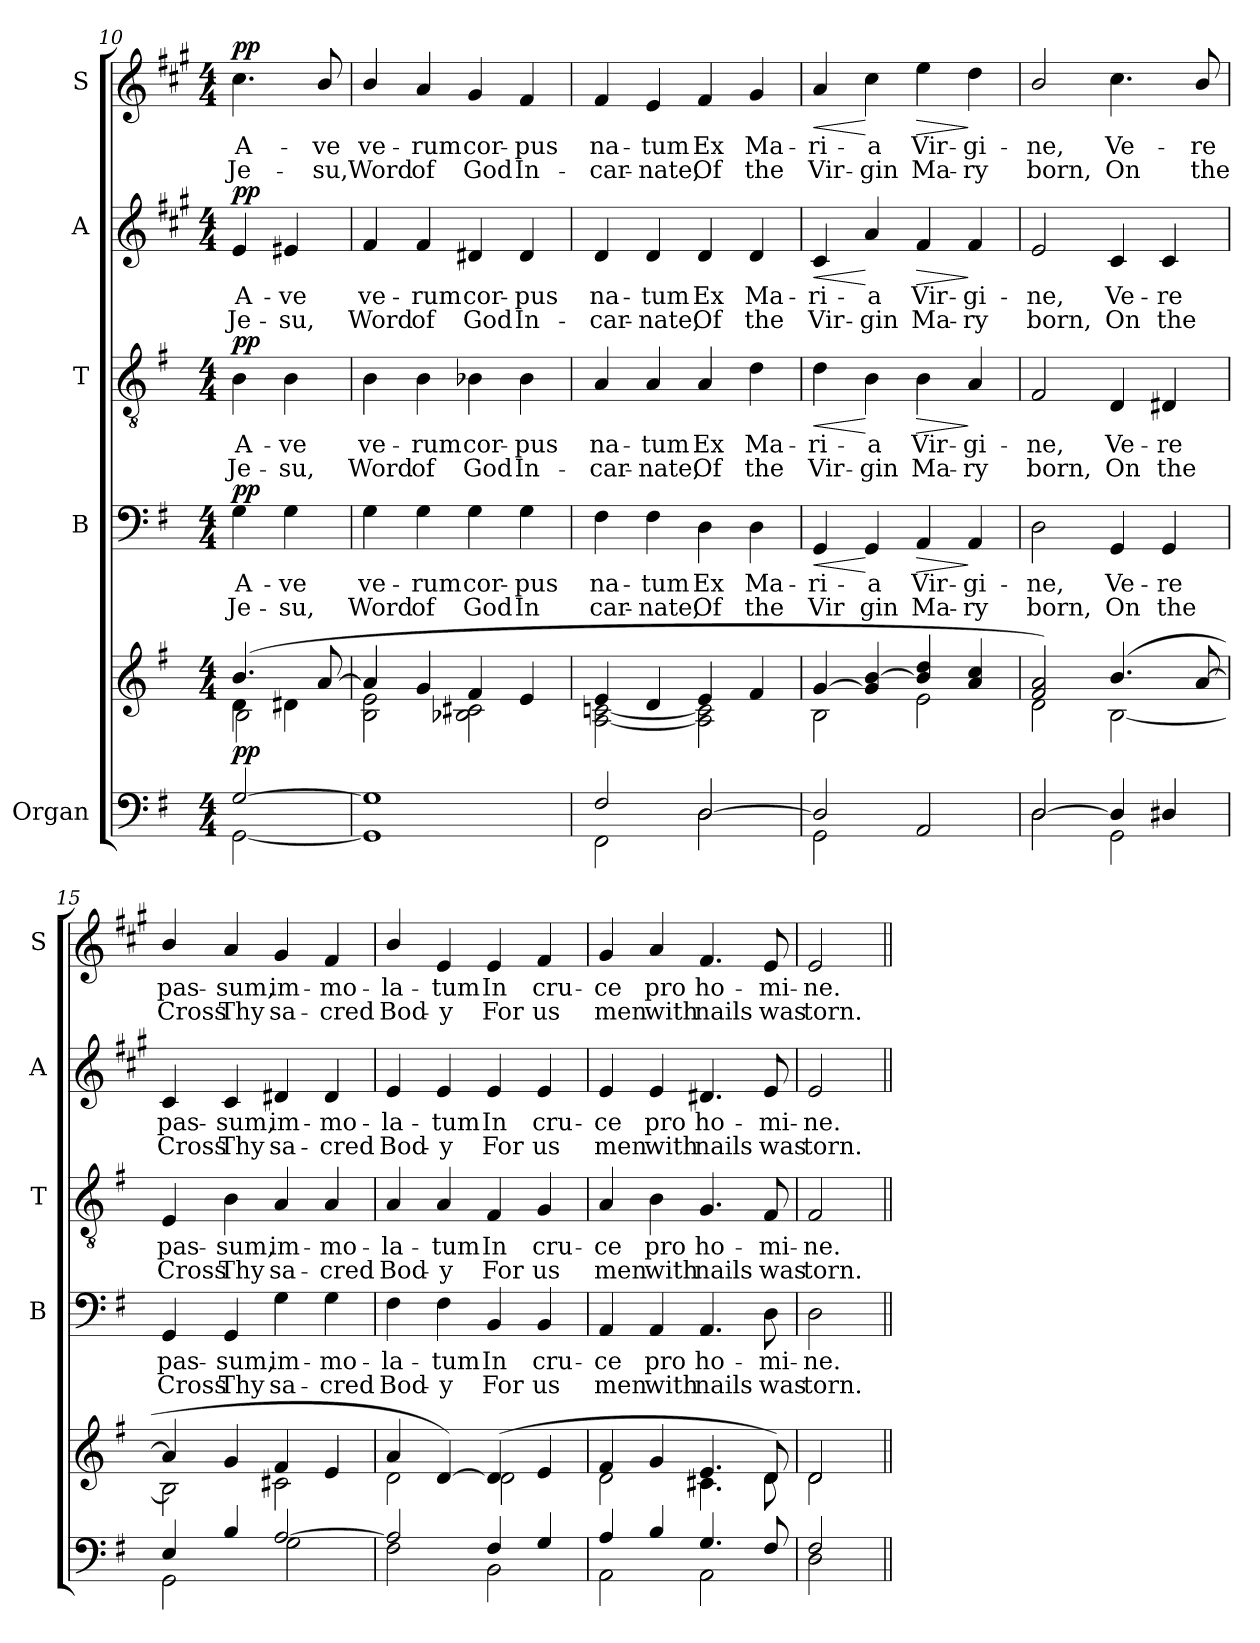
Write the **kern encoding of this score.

**kern	**kern	**dynam	**kern	**text	**text	**dynam	**kern	**text	**text	**dynam	**kern	**text	**text	**dynam	**kern	**text	**text	**dynam
*part5	*part5	*part5	*part4	*part4	*part4	*part4	*part3	*part3	*part3	*part3	*part2	*part2	*part2	*part2	*part1	*part1	*part1	*part1
*staff6	*staff5	*staff5/6	*staff4	*staff4	*staff4	*staff4	*staff3	*staff3	*staff3	*staff3	*staff2	*staff2	*staff2	*staff2	*staff1	*staff1	*staff1	*staff1
*I"Organ	*	*	*I"B	*	*	*	*I"T	*	*	*	*I"A	*	*	*	*I"S	*	*	*
*	*	*	*I'B	*	*	*	*I'T	*	*	*	*I'A	*	*	*	*I'S	*	*	*
!!LO:LB:g=z
*clefF4	*clefG2	*	*clefF4	*	*	*	*clefGv2	*	*	*	*clefG2	*	*	*	*clefG2	*	*	*
*	*	*	*	*	*	*	*	*	*	*	*ITrd1c2	*	*	*	*ITrd1c2	*	*	*
*k[f#]	*k[f#]	*	*k[f#]	*	*	*	*k[f#]	*	*	*	*k[f#]	*	*	*	*k[f#]	*	*	*
*M4/4	*M4/4	*	*M4/4	*	*	*	*M4/4	*	*	*	*M4/4	*	*	*	*M4/4	*	*	*
=10	=10	=10	=10	=10	=10	=10	=10	=10	=10	=10	=10	=10	=10	=10	=10	=10	=10	=10
*^	*^	*	*	*	*	*	*	*	*	*	*	*	*	*	*	*	*	*
*	*	*	*^	*	*	*	*	*	*	*	*	*	*	*	*	*	*	*	*	*
!	!	!	!	!	!LO:DY:a=2	!	!	!	!LO:DY:a	!	!	!	!LO:DY:a	!	!	!	!LO:DY:a	!	!	!	!LO:DY:a
[2G/	[2GG\	(4.b/	4d\	2B\	pp	4G\	A-	Je-	pp	4B\	A-	Je-	pp	4d/	A-	Je-	pp	4.b\	A-	Je-	pp
.	.	.	4d#X\	.	.	4G\	ve	su,	.	4B\	ve	su,	.	4d#X/	ve	su,	.	.	.	.	.
.	.	[8a/	.	.	.	.	.	.	.	.	.	.	.	.	.	.	.	8a/	ve	su,	.
*	*	*	*v	*v	*	*	*	*	*	*	*	*	*	*	*	*	*	*	*	*	*
=11	=11	=11	=11	=11	=11	=11	=11	=11	=11	=11	=11	=11	=11	=11	=11	=11	=11	=11	=11	=11
1G]	1GG]	4a/]	2B\ 2e\	.	4G\	ve-	Word	.	4B\	ve-	Word	.	4e/	ve-	Word	.	4a/	ve-	Word	.
.	.	4g/	.	.	4G\	rum	of	.	4B\	rum	of	.	4e/	rum	of	.	4g/	rum	of	.
.	.	4f#/	2B-X\ 2c#X\	.	4G\	cor-	God	.	4B-X\	cor-	God	.	4c#X/	cor-	God	.	4f#/	cor-	God	.
.	.	4e/	.	.	4G\	pus	In	.	4B-\	pus	In-	.	4c#/	pus	In-	.	4e/	pus	In-	.
=12	=12	=12	=12	=12	=12	=12	=12	=12	=12	=12	=12	=12	=12	=12	=12	=12	=12	=12	=12	=12
2F#/	2FF#\	4e/	[2A\ [2cn\	.	4F#\	na-	car-	.	4A/	na-	car-	.	4c/	na-	car-	.	4e/	na-	car-	.
.	.	4d/	.	.	4F#\	tum	nate,	.	4A/	tum	nate,	.	4c/	tum	nate,	.	4d/	tum	nate,	.
[2D/	2D\	4e/	2A\] 2c\]	.	4D\	Ex	Of	.	4A/	Ex	Of	.	4c/	Ex	Of	.	4e/	Ex	Of	.
.	.	4f#/	.	.	4D\	Ma-	the	.	4d\	Ma-	the	.	4c/	Ma-	the	.	4f#/	Ma-	the	.
=13	=13	=13	=13	=13	=13	=13	=13	=13	=13	=13	=13	=13	=13	=13	=13	=13	=13	=13	=13	=13
!	!	!	!	!	!	!	!	!LO:HP:b	!	!	!	!LO:HP:b	!	!	!	!LO:HP:b	!	!	!	!LO:HP:b
2D/]	2GG\	[4g/	2B\	.	4GG/	ri-	Vir	<	4d\	ri-	Vir-	<	4B/	ri-	Vir-	<	4g/	ri-	Vir-	<
.	.	4g/] [4b/	.	.	4GG/	a	gin	[	4B\	a	gin	[	4g/	a	gin	[	4b\	a	gin	[
!	!	!	!	!	!	!	!	!LO:HP:b	!	!	!	!LO:HP:b	!	!	!	!LO:HP:b	!	!	!	!LO:HP:b
2AA/	2ryy	4b/] 4dd/	2e\	.	4AA/	Vir-	Ma-	>	4B\	Vir-	Ma-	>	4e/	Vir-	Ma-	>	4dd\	Vir-	Ma-	>
.	.	4a/ 4cc/	.	.	4AA/	gi-	ry	]	4A/	gi-	ry	]	4e/	gi-	ry	]	4cc\	gi-	ry	]
!!LO:PB:g=z
=14	=14	=14	=14	=14	=14	=14	=14	=14	=14	=14	=14	=14	=14	=14	=14	=14	=14	=14	=14	=14
[2D/	2D\	2f#/ 2a/)	2d\	.	2D\	ne,	born,	.	2F#/	ne,	born,	.	2d/	ne,	born,	.	2a/	ne,	born,	.
4D/]	2GG\	(4.b/	[2B\	.	4GG/	Ve-	On	.	4D/	Ve-	On	.	4B/	Ve-	On	.	4.b\	Ve-	On	.
4D#X/	.	.	.	.	4GG/	re	the	.	4D#X/	re	the	.	4B/	re	the	.	.	.	.	.
.	.	[8a/	.	.	.	.	.	.	.	.	.	.	.	.	.	.	8a/	re	the	.
=15	=15	=15	=15	=15	=15	=15	=15	=15	=15	=15	=15	=15	=15	=15	=15	=15	=15	=15	=15	=15
4E/	2GG\	4a/]	2B\]	.	4GG/	pas-	Cross	.	4E/	pas-	Cross	.	4B/	pas-	Cross	.	4a/	pas-	Cross	.
4B/	.	4g/	.	.	4GG/	sum,	Thy	.	4B\	sum,	Thy	.	4B/	sum,	Thy	.	4g/	sum,	Thy	.
[2A/	2G\	4f#/	2c#X\	.	4G\	im-	sa-	.	4A/	im-	sa-	.	4c#X/	im-	sa-	.	4f#/	im-	sa-	.
.	.	4e/	.	.	4G\	mo-	cred	.	4A/	mo-	cred	.	4c#/	mo-	cred	.	4e/	mo-	cred	.
=16	=16	=16	=16	=16	=16	=16	=16	=16	=16	=16	=16	=16	=16	=16	=16	=16	=16	=16	=16	=16
2A/]	2F#\	4a/	2d\	.	4F#\	la-	Bod-	.	4A/	la-	Bod-	.	4d/	la-	Bod-	.	4a/	la-	Bod-	.
.	.	[4d/)	.	.	4F#\	tum	y	.	4A/	tum	y	.	4d/	tum	y	.	4d/	tum	y	.
4F#/	2BB\	(4d/]	2d\	.	4BB/	In	For	.	4F#/	In	For	.	4d/	In	For	.	4d/	In	For	.
4G/	.	4e/	.	.	4BB/	cru-	us	.	4G/	cru-	us	.	4d/	cru-	us	.	4e/	cru-	us	.
=17	=17	=17	=17	=17	=17	=17	=17	=17	=17	=17	=17	=17	=17	=17	=17	=17	=17	=17	=17	=17
4A/	2AA\	4f#/	2d\	.	4AA/	ce	men	.	4A/	ce	men	.	4d/	ce	men	.	4f#/	ce	men	.
4B/	.	4g/	.	.	4AA/	pro	with	.	4B\	pro	with	.	4d/	pro	with	.	4g/	pro	with	.
4.G/	2AA\	4.e/	4.c#X\	.	4.AA/	ho-	nails	.	4.G/	ho-	nails	.	4.c#X/	ho-	nails	.	4.e/	ho-	nails	.
8F#/	.	8d/)	8d\	.	8D\	mi-	was	.	8F#/	mi-	was	.	8d/	mi-	was	.	8d/	mi-	was	.
=18	=18	=18	=18	=18	=18	=18	=18	=18	=18	=18	=18	=18	=18	=18	=18	=18	=18	=18	=18	=18
2F#/	2D\	2d/	2d\	.	2D\	ne.	torn.	.	2F#/	ne.	torn.	.	2d/	ne.	torn.	.	2d/	ne.	torn.	.
*v	*v	*	*	*	*	*	*	*	*	*	*	*	*	*	*	*	*	*	*	*
*	*v	*v	*	*	*	*	*	*	*	*	*	*	*	*	*	*	*	*	*
=||	=||	=||	=||	=||	=||	=||	=||	=||	=||	=||	=||	=||	=||	=||	=||	=||	=||	=||
*-	*-	*-	*-	*-	*-	*-	*-	*-	*-	*-	*-	*-	*-	*-	*-	*-	*-	*-
